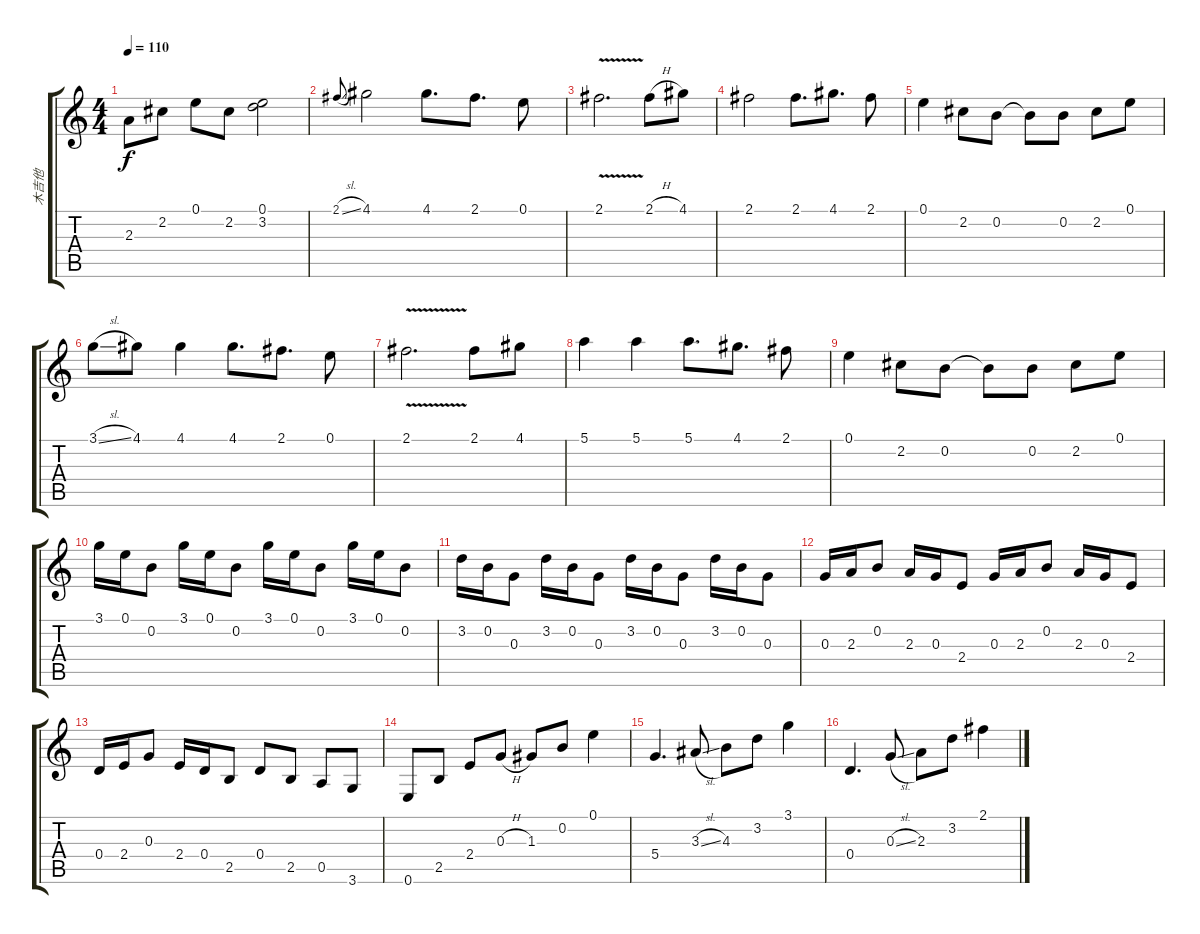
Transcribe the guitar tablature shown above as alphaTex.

\track ("木吉他" "木吉他") {instrument acousticguitarsteel}
\staff {score tabs}
\tuning (E4 B3 G3 D3 A2 E2) {hide}
\ts (4 4)
\tempo 110
\clef g2
\ks c
2.3.8{dy f} 2.2.8 0.1.8 2.2.8 (0.1 3.2).2 |
2.1{sl}.8{gr onbeat} 4.1.2 4.1.8{d} 2.1.8{d} 0.1.8 |
2.1{v}.2{d} 2.1{h}.8 4.1.8 |
2.1.2 2.1.8{d} 4.1.8{d} 2.1.8 |
0.1.4 2.2.8 0.2.8 0.2{t}.8 0.2.8 2.2.8 0.1.8 |
3.1{sl}.8 4.1.8 4.1.4 4.1.8{d} 2.1.8{d} 0.1.8 |
2.1{v}.2{d} 2.1.8 4.1.8 |
5.1.4 5.1.4 5.1.8{d} 4.1.8{d} 2.1.8 |
0.1.4 2.2.8 0.2.8 0.2{t}.8 0.2.8 2.2.8 0.1.8 |
3.1.16 0.1.16 0.2.8 3.1.16 0.1.16 0.2.8 3.1.16 0.1.16 0.2.8 3.1.16 0.1.16 0.2.8 |
3.2.16 0.2.16 0.3.8 3.2.16 0.2.16 0.3.8 3.2.16 0.2.16 0.3.8 3.2.16 0.2.16 0.3.8 |
0.3.16 2.3.16 0.2.8 2.3.16 0.3.16 2.4.8 0.3.16 2.3.16 0.2.8 2.3.16 0.3.16 2.4.8 |
0.4.16 2.4.16 0.3.8 2.4.16 0.4.16 2.5.8 0.4.8 2.5.8 0.5.8 3.6.8 |
0.6.8 2.5.8 2.4.8 0.3{h}.8 1.3.8 0.2.8 0.1.4 |
5.4.4{d} 3.3{sl}.8 4.3.8 3.2.8 3.1.4 |
0.4.4{d} 0.3{sl}.8 2.3.8 3.2.8 2.1.4
